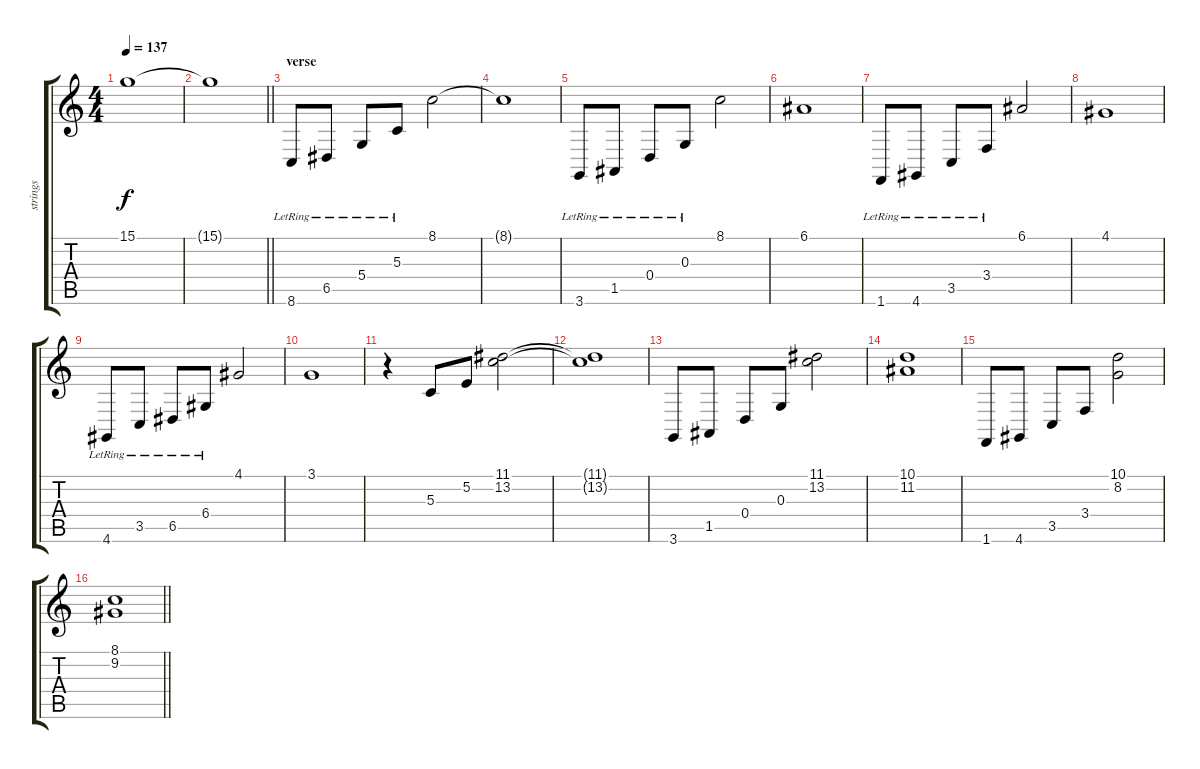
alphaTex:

\track ("strings" "strings") {instrument electricgrandpiano}
\staff {score tabs}
\tuning (E4 B3 G3 D3 A2 E2) {hide}
\ts (4 4)
\tempo 137
\clef g2
\ks c
15.1{t}.1{dy f} |
\barLineRight lightlight
15.1{t}.1 |
\section ("" "verse")
8.6{lr}.8{volume 7 instrument electricgrandpiano} 6.5{lr}.8 5.4{lr}.8 5.3{lr}.8 8.1.2 |
8.1{t}.1 |
3.6{lr}.8 1.5{lr}.8 0.4{lr}.8 0.3{lr}.8 8.1.2 |
6.1.1 |
1.6{lr}.8 4.6{lr}.8 3.5{lr}.8 3.4{lr}.8 6.1.2 |
4.1.1 |
4.6{lr}.8 3.5{lr}.8 6.5{lr}.8 6.4{lr}.8 4.1.2 |
3.1.1 |
r.4 5.3.8 5.2.8 (11.1 13.2).2 |
(11.1{t} 13.2{t}).1 |
3.6.8 1.5.8 0.4.8 0.3.8 (11.1 13.2).2 |
(10.1 11.2).1 |
1.6.8 4.6.8 3.5.8 3.4.8 (10.1 8.2).2 |
\barLineRight lightlight
(8.1 9.2).1
